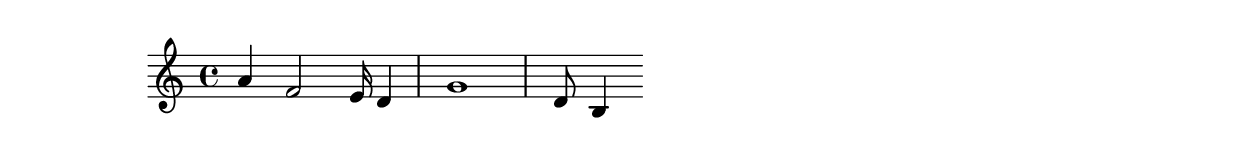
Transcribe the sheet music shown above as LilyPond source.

%{
Welcome to LilyPond
===================

Congratulations, LilyPond has been installed successfully.

Now to take it for the first test run.

  1. Save this file

  2. Select

       Compile > Typeset file

  from the menu.

  The file is processed, and

  3.  The PDF viewer will pop up. Click one of the noteheads.


That's it.  For more information, visit http://lilypond.org .

%}

\version "2.20.0"  % necessary for upgrading to future LilyPond versions.

\relative {
a'4 f2 e16 d4 g1 d8 b4 
}
